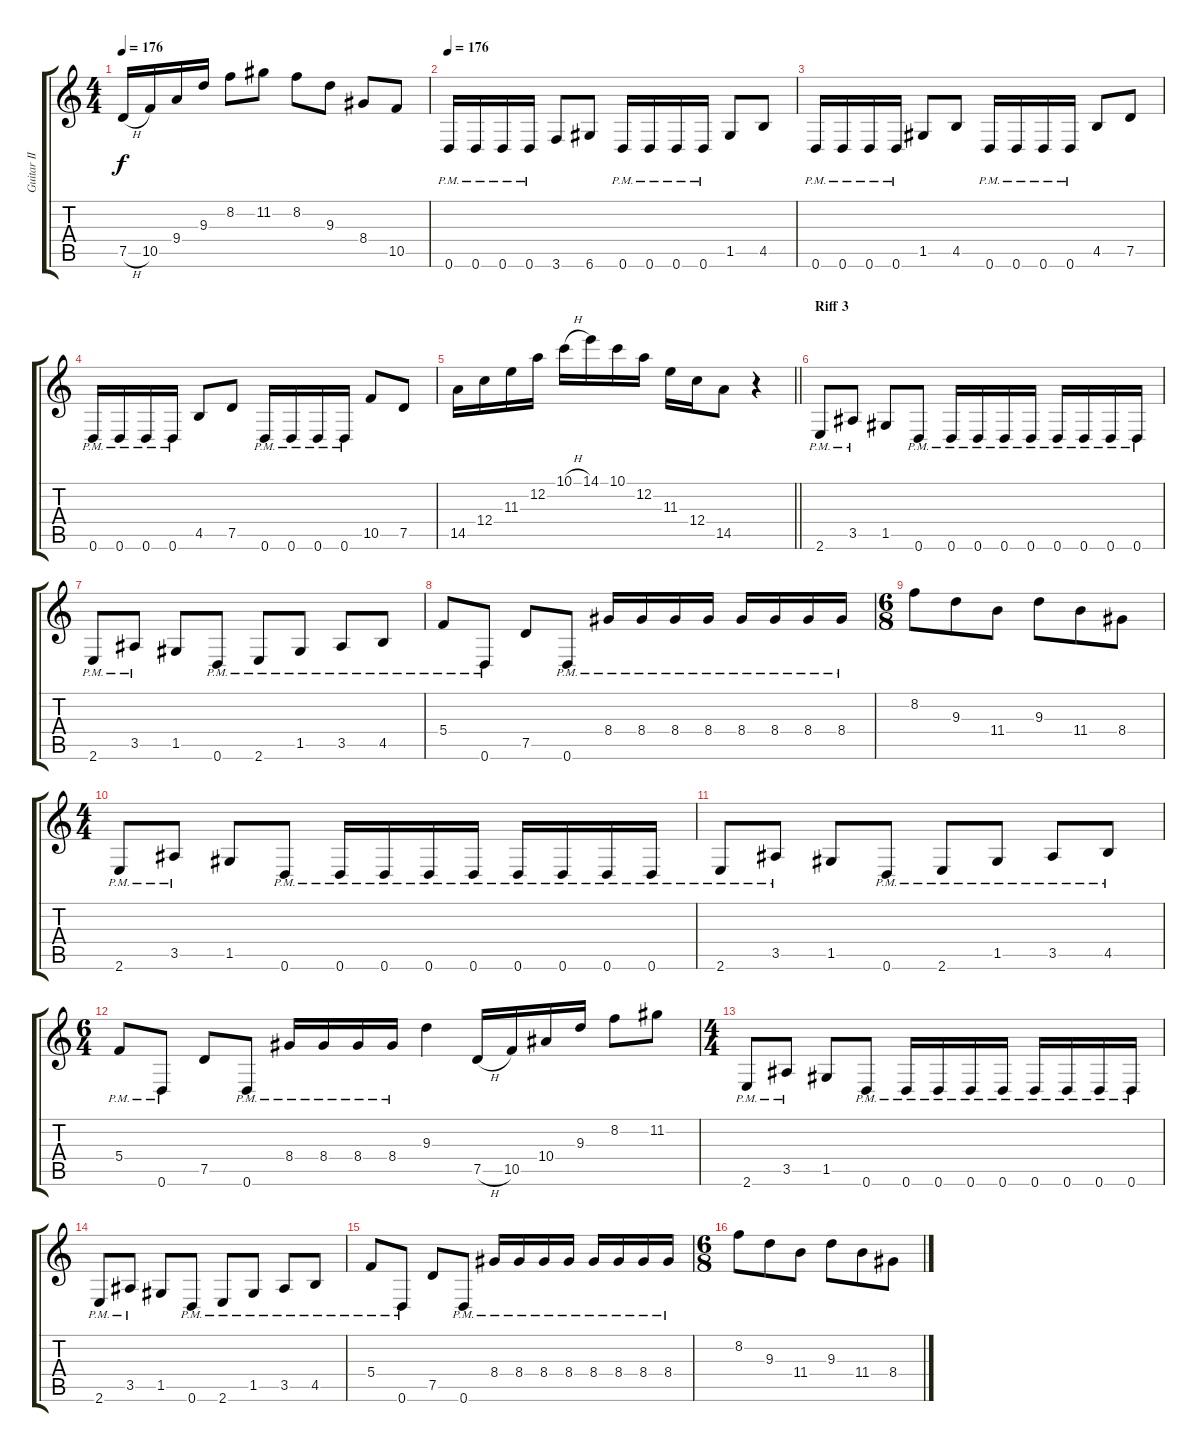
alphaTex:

\track ("Guitar II" "Guitar II") {instrument distortionguitar}
\staff {score tabs}
\tuning (D4 A3 F3 C3 G2 D2) {hide}
\ts (4 4)
\tempo 176
\clef g2
\ks c
7.5{h}.16{dy f} 10.5.16 9.4.16 9.3.16 8.2.8 11.2.8 8.2.8 9.3.8 8.4.8 10.5.8 |
\tempo 176
0.6{pm}.16 0.6{pm}.16 0.6{pm}.16 0.6{pm}.16 3.6.8 6.6.8 0.6{pm}.16 0.6{pm}.16 0.6{pm}.16 0.6{pm}.16 1.5.8 4.5.8 |
0.6{pm}.16 0.6{pm}.16 0.6{pm}.16 0.6{pm}.16 1.5.8 4.5.8 0.6{pm}.16 0.6{pm}.16 0.6{pm}.16 0.6{pm}.16 4.5.8 7.5.8 |
0.6{pm}.16 0.6{pm}.16 0.6{pm}.16 0.6{pm}.16 4.5.8 7.5.8 0.6{pm}.16 0.6{pm}.16 0.6{pm}.16 0.6{pm}.16 10.5.8 7.5.8 |
\barLineRight lightlight
14.5.16 12.4.16 11.3.16 12.2.16 10.1{h}.16 14.1.16 10.1.16 12.2.16 11.3.16 12.4.16 14.5.8 r.4 |
\section ("" "Riff 3")
2.6{pm}.8 3.5{pm}.8 1.5.8 0.6{pm}.8 0.6{pm}.16 0.6{pm}.16 0.6{pm}.16 0.6{pm}.16 0.6{pm}.16 0.6{pm}.16 0.6{pm}.16 0.6{pm}.16 |
2.6{pm}.8 3.5{pm}.8 1.5.8 0.6{pm}.8 2.6{pm}.8 1.5{pm}.8 3.5{pm}.8 4.5{pm}.8 |
5.4{pm}.8 0.6{pm}.8 7.5.8 0.6{pm}.8 8.4{pm}.16 8.4{pm}.16 8.4{pm}.16 8.4{pm}.16 8.4{pm}.16 8.4{pm}.16 8.4{pm}.16 8.4{pm}.16 |
\ts (6 8)
8.2.8 9.3.8 11.4.8 9.3.8 11.4.8 8.4.8 |
\ts (4 4)
2.6{pm}.8 3.5{pm}.8 1.5.8 0.6{pm}.8 0.6{pm}.16 0.6{pm}.16 0.6{pm}.16 0.6{pm}.16 0.6{pm}.16 0.6{pm}.16 0.6{pm}.16 0.6{pm}.16 |
2.6{pm}.8 3.5{pm}.8 1.5.8 0.6{pm}.8 2.6{pm}.8 1.5{pm}.8 3.5{pm}.8 4.5{pm}.8 |
\ts (6 4)
5.4{pm}.8 0.6{pm}.8 7.5.8 0.6{pm}.8 8.4{pm}.16 8.4{pm}.16 8.4{pm}.16 8.4{pm}.16 9.3.4 7.5{h}.16 10.5.16 10.4.16 9.3.16 8.2.8 11.2.8 |
\ts (4 4)
2.6{pm}.8 3.5{pm}.8 1.5.8 0.6{pm}.8 0.6{pm}.16 0.6{pm}.16 0.6{pm}.16 0.6{pm}.16 0.6{pm}.16 0.6{pm}.16 0.6{pm}.16 0.6{pm}.16 |
2.6{pm}.8 3.5{pm}.8 1.5.8 0.6{pm}.8 2.6{pm}.8 1.5{pm}.8 3.5{pm}.8 4.5{pm}.8 |
5.4{pm}.8 0.6{pm}.8 7.5.8 0.6{pm}.8 8.4{pm}.16 8.4{pm}.16 8.4{pm}.16 8.4{pm}.16 8.4{pm}.16 8.4{pm}.16 8.4{pm}.16 8.4{pm}.16 |
\ts (6 8)
8.2.8 9.3.8 11.4.8 9.3.8 11.4.8 8.4.8
